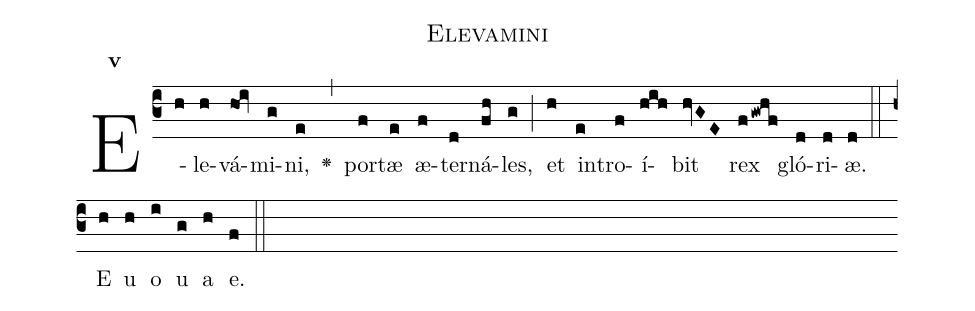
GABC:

name:Elevamini;
office-part:Antiphona;
mode:5;
%%
initial-style: 1;
name: Elevamini;
book: Calithes.it;
occasion: Hebdomada Sancta Sabbato Sancto;
office-part: Officium Lectionis Ant 3;
user-notes: ;
commentary: ;
annotation: 5a;
centering-scheme: english;
fontsize: 12;
font: OFLSortsMillGoudy;
height: 11;
width: 4.5;
%%
(c3)E(h)le(h)vá(hoi)mi(g)ni,(e) <v>\greheightstar</v>(,) por(f)tæ(e) æ(f)ter(d)ná(fh)les,(g) (;) et(h) in(e)tro(f)í(hih)bit(hvGE) rex(fgwhf) gló(d)ri(d)æ.(d) (::) E(h) u(h) o(i) u(g) a(h) e.(f) (::)
